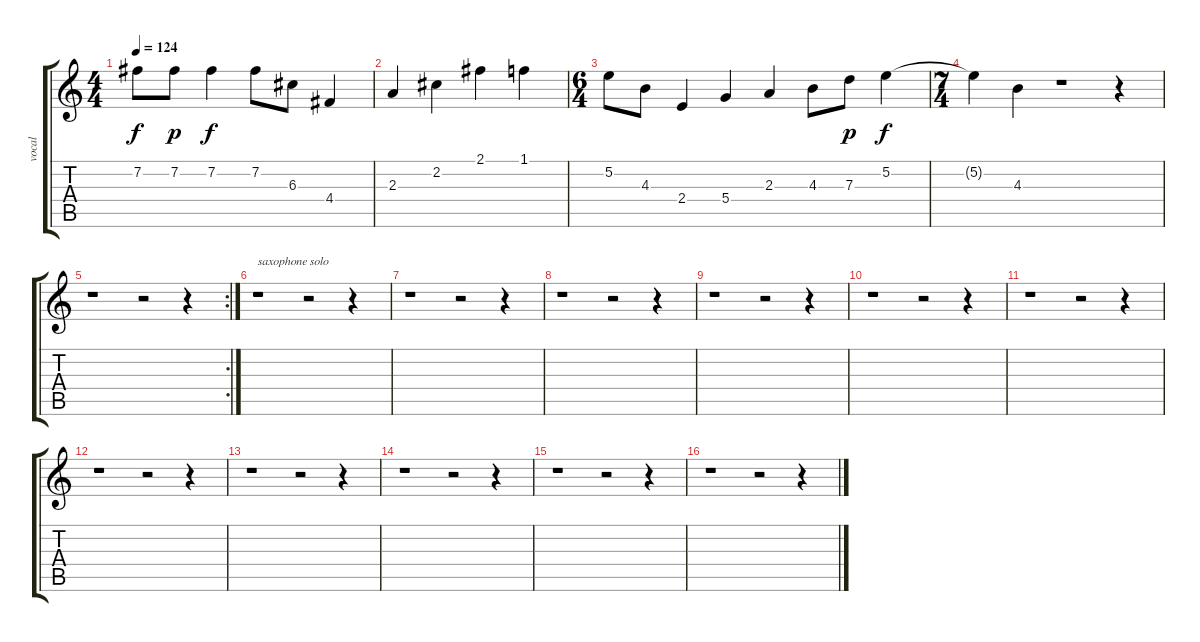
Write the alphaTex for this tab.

\track ("vocal" "vocal") {instrument acousticguitarnylon}
\staff {score tabs}
\tuning (E4 B3 G3 D3 A2 E2) {hide}
\ts (4 4)
\tempo 124
\clef g2
\ks c
7.2.8{dy f} 7.2.8{dy p} 7.2.4{dy f} 7.2.8 6.3.8 4.4.4 |
2.3.4 2.2.4 2.1.4 1.1.4 |
\ts (6 4)
5.2.8 4.3.8 2.4.4 5.4.4 2.3.4 4.3.8 7.3.8{dy p} 5.2.4{dy f} |
\ts (7 4)
5.2{t}.4 4.3.4 r.1 r.4 |
\rc 2
r.1 r.2 r.4 |
r.1{txt "saxophone solo"} r.2 r.4 |
r.1 r.2 r.4 |
r.1 r.2 r.4 |
r.1 r.2 r.4 |
r.1 r.2 r.4 |
r.1 r.2 r.4 |
r.1 r.2 r.4 |
r.1 r.2 r.4 |
r.1 r.2 r.4 |
r.1 r.2 r.4 |
r.1 r.2 r.4
